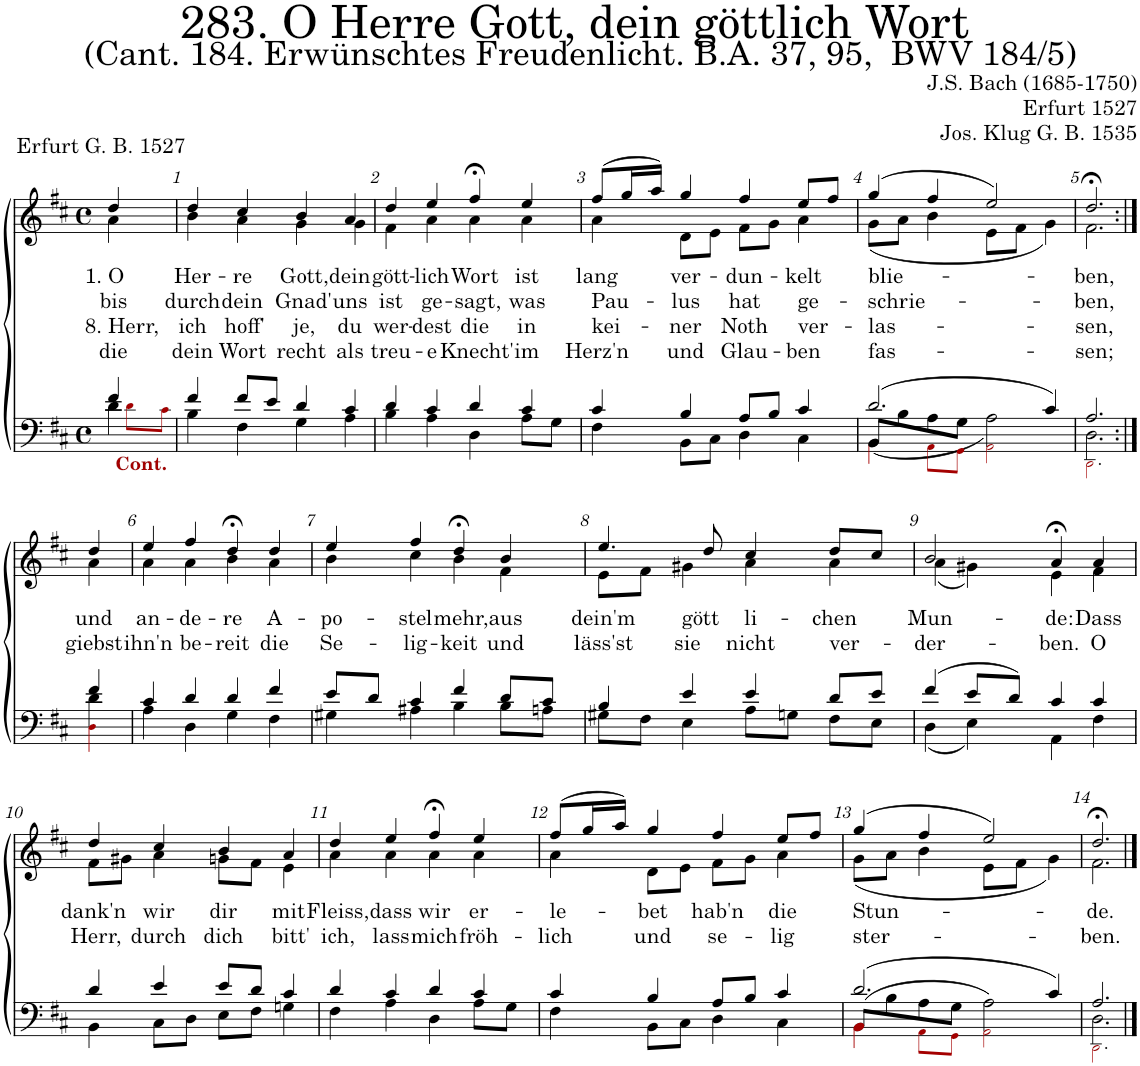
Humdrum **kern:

**kern	**kern	**text	**text	**text	**text
*part2	*part1	*part1	*part1	*part1	*part1
*staff2	*staff1	*staff1	*staff1	*staff1	*staff1
*I"Tenor/Bass	*I"Soprano/Alto	*	*	*	*
*clefF4	*clefG2	*	*	*	*
*k[f#c#]	*k[f#c#]	*	*	*	*
*M4/4	*M4/4	*	*	*	*
*met(c)	*met(c)	*	*	*	*
=	=	=	=	=	=
*^	*	*	*	*	*
*	*^	*	*	*	*	*
!LO:TX:b:B:color=#A40000:t=Cont.	!	!	!	!	!	!	!
!	!	!	!	!LO:LY:b	!LO:LY:b	!LO:LY:b	!LO:LY:b
*	*	*	*^	*	*	*	*
4f#/	4d\	8di\L	4dd/	4a\	1. O	bis	8. Herr,	die
.	.	8c#i\J	.	.	.	.	.	.
=1	=1	=1	=1	=1	=1	=1	=1	=1
!	!	!	!	!	!LO:LY:b	!LO:LY:b	!LO:LY:b	!LO:LY:b
*	*v	*v	*	*	*	*	*	*
4f#/	4B\	4dd;</	4b\	Her-	durch	ich	dein
!	!	!	!	!LO:LY:b	!LO:LY:b	!LO:LY:b	!LO:LY:b
8f#/L	4F#\	4cc#/	4a\	-re	dein	hoff'	Wort
8e/J	.	.	.	.	.	.	.
!	!	!	!	!LO:LY:b	!LO:LY:b	!LO:LY:b	!LO:LY:b
4d/	4G\	4b/	4g\	Gott,	Gnad'	je,	recht
!	!	!	!	!LO:LY:b	!LO:LY:b	!LO:LY:b	!LO:LY:b
4c#/	4A\	4a/	4g\	dein	uns	du	als
=2	=2	=2	=2	=2	=2	=2	=2
!	!	!	!	!LO:LY:b	!LO:LY:b	!LO:LY:b	!LO:LY:b
4d/	4B\	4dd/	4f#\	gött-	ist	wer-	treu-
!	!	!	!	!LO:LY:b	!LO:LY:b	!LO:LY:b	!LO:LY:b
4c#/	4A\	4ee/	4a\	-lich	ge-	-dest	-e
!	!	!	!	!LO:LY:b	!LO:LY:b	!LO:LY:b	!LO:LY:b
4d/	4D\	4ff#;<,/	4a\	Wort	-sagt,	die	Knecht'
!	!	!	!	!LO:LY:b	!LO:LY:b	!LO:LY:b	!LO:LY:b
4c#/	8A\L	4ee/	4a\	ist	was	in	im
.	8G\J	.	.	.	.	.	.
=3	=3	=3	=3	=3	=3	=3	=3
!	!	!	!	!LO:LY:b	!LO:LY:b	!LO:LY:b	!LO:LY:b
4c#/	4F#\	(8ff#/L	4a\	lang	Pau-	kei-	Herz'n
.	.	16gg/L	.	.	.	.	.
.	.	16aa/JJ)	.	.	.	.	.
!	!	!	!	!LO:LY:b	!LO:LY:b	!LO:LY:b	!LO:LY:b
4B/	8BB\L	4gg/	8d\L	ver-	-lus	-ner	und
.	8C#\J	.	8e\J	.	.	.	.
!	!	!	!	!LO:LY:b	!LO:LY:b	!LO:LY:b	!LO:LY:b
8A/L	4D\	4ff#/	8f#\L	-dun-	hat	Noth	Glau-
8B/J	.	.	8g\J	.	.	.	.
!	!	!	!	!LO:LY:b	!LO:LY:b	!LO:LY:b	!LO:LY:b
4c#/	4C#\	8ee/L	4a\	-kelt	ge-	ver-	-ben
.	.	8ff#/J	.	.	.	.	.
=4	=4	=4	=4	=4	=4	=4	=4
*	*^	*	*	*	*	*	*
!	!	!	!	!	!LO:LY:b	!LO:LY:b	!LO:LY:b	!LO:LY:b
(2.d/	(8BB/L	4BB\	(4gg;</	(8g\L	blie-	-schrie-	-las-	fas-
.	8B\	.	.	8a\J	.	.	.	.
.	8A\	8AAi\L	4ff#/	4b\	.	.	.	.
.	8G\J	8GGi\J	.	.	.	.	.	.
.	2A\)	2AAi\	2ee;</)	8e\L	.	.	.	.
.	.	.	.	8f#\J	.	.	.	.
4c#/)	.	.	.	4g\)	.	.	.	.
=5	=5	=5	=5	=5	=5	=5	=5	=5
!	!	!	!	!	!LO:LY:b	!LO:LY:b	!LO:LY:b	!LO:LY:b
2.A/	2.D\	2.DDi\	2.dd;<,/	2.f#\	-ben,	-ben,	-sen,	-sen;
!!LO:LB:g=z	!!
=5X1:|!	=5X1:|!	=5X1:|!	=5X1:|!	=5X1:|!	=5X1:|!	=5X1:|!	=5X1:|!	=5X1:|!
!	!	!	!	!	!LO:LY:b	!LO:LY:b	!	!
4f#/	4d\	4Di\	4dd/	4a\	und	giebst	.	.
=6	=6	=6	=6	=6	=6	=6	=6	=6
!	!	!	!	!	!LO:LY:b	!LO:LY:b	!	!
*	*v	*v	*	*	*	*	*	*
4c#/	4A\	4ee/	4a\	an-	ihn'n	.	.
!	!	!	!	!LO:LY:b	!LO:LY:b	!	!
4d/	4D\	4ff#/	4a\	-de-	be-	.	.
!	!	!	!	!LO:LY:b	!LO:LY:b	!	!
4d/	4G\	4dd;<,/	4b\	-re	-reit	.	.
!	!	!	!	!LO:LY:b	!LO:LY:b	!	!
4f#/	4F#\	4dd/	4a\	A-	die	.	.
=7	=7	=7	=7	=7	=7	=7	=7
!	!	!	!	!LO:LY:b	!LO:LY:b	!	!
8e/L	4G#X\	4ee/	4b\	-po-	Se-	.	.
8d/J	.	.	.	.	.	.	.
!	!	!	!	!LO:LY:b	!LO:LY:b	!	!
4c#/	4A#X\	4ff#/	4cc#\	-stel	-lig-	.	.
!	!	!	!	!LO:LY:b	!LO:LY:b	!	!
4f#/	4B\	4dd;<,/	4b\	mehr,	-keit	.	.
!	!	!	!	!LO:LY:b	!LO:LY:b	!	!
8d/L	8B\L	4b/	4f#\	aus	und	.	.
8c#/J	8An\J	.	.	.	.	.	.
=8	=8	=8	=8	=8	=8	=8	=8
!	!	!	!	!LO:LY:b	!LO:LY:b	!	!
4B/	8G#X\L	4.ee;</	8e\L	dein'm	läss'st	.	.
.	8F#\J	.	8f#\J	.	.	.	.
!	!	!	!	!LO:LY:b	!LO:LY:b	!	!
4e/	4E\	.	4g#X\	gött-	sie	.	.
.	.	8dd/	.	.	.	.	.
!	!	!	!	!LO:LY:b	!LO:LY:b	!	!
4e/	8A\L	4cc#/	4a\	-li-	nicht	.	.
.	8Gn\J	.	.	.	.	.	.
!	!	!	!	!LO:LY:b	!LO:LY:b	!	!
8d/L	8F#\L	8dd/L	4a\	-chen	ver-	.	.
8e/J	8E\J	8cc#/J	.	.	.	.	.
=9	=9	=9	=9	=9	=9	=9	=9
!	!	!	!	!LO:LY:b	!LO:LY:b	!	!
(4f#/	(4D\	2b;</	(4a\	Mun-	-der-	.	.
8e/L	4E\)	.	4g#X\)	.	.	.	.
8d/J)	.	.	.	.	.	.	.
!	!	!	!	!LO:LY:b	!LO:LY:b	!	!
4c#/	4AA\	4a;<,/	4e\	-de:	-ben.	.	.
!	!	!	!	!LO:LY:b	!LO:LY:b	!	!
4c#/	4F#\	4a/	4f#\	Dass	O	.	.
!!LO:LB:g=z	!!
=10	=10	=10	=10	=10	=10	=10	=10
!	!	!	!	!LO:LY:b	!LO:LY:b	!	!
4d/	4BB\	4dd/	8f#\L	dank'n	Herr,	.	.
.	.	.	8g#X\J	.	.	.	.
!	!	!	!	!LO:LY:b	!LO:LY:b	!	!
4e/	8C#\L	4cc#/	4a\	wir	durch	.	.
.	8D\J	.	.	.	.	.	.
!	!	!	!	!LO:LY:b	!LO:LY:b	!	!
8e/L	8E\L	4b/	8gn\L	dir	dich	.	.
8d/J	8F#\J	.	8f#\J	.	.	.	.
!	!	!	!	!LO:LY:b	!LO:LY:b	!	!
4c#/	4Gn\	4a/	4e\	mit	bitt'	.	.
=11	=11	=11	=11	=11	=11	=11	=11
!	!	!	!	!LO:LY:b	!LO:LY:b	!	!
4d/	4F#\	4dd/	4a\	Fleiss,	ich,	.	.
!	!	!	!	!LO:LY:b	!LO:LY:b	!	!
4c#/	4A\	4ee/	4a\	dass	lass	.	.
!	!	!	!	!LO:LY:b	!LO:LY:b	!	!
4d/	4D\	4ff#;<,/	4a\	wir	mich	.	.
!	!	!	!	!LO:LY:b	!LO:LY:b	!	!
4c#/	8A\L	4ee/	4a\	er-	fröh-	.	.
.	8G\J	.	.	.	.	.	.
=12	=12	=12	=12	=12	=12	=12	=12
!	!	!	!	!LO:LY:b	!LO:LY:b	!	!
4c#/	4F#\	(8ff#/L	4a\	-le-	-lich	.	.
.	.	16gg/L	.	.	.	.	.
.	.	16aa/JJ)	.	.	.	.	.
!	!	!	!	!LO:LY:b	!LO:LY:b	!	!
4B/	8BB\L	4gg/	8d\L	-bet	und	.	.
.	8C#\J	.	8e\J	.	.	.	.
!	!	!	!	!LO:LY:b	!LO:LY:b	!	!
8A/L	4D\	4ff#/	8f#\L	hab'n	se-	.	.
8B/J	.	.	8g\J	.	.	.	.
!	!	!	!	!LO:LY:b	!LO:LY:b	!	!
4c#/	4C#\	8ee/L	4a\	die	-lig	.	.
.	.	8ff#/J	.	.	.	.	.
=13	=13	=13	=13	=13	=13	=13	=13
*	*^	*	*	*	*	*	*
!	!	!	!	!	!LO:LY:b	!LO:LY:b	!	!
(2.d/	(>8BB/L	4BBi\	(4gg/	(8g\L	Stun-	ster-	.	.
.	8B\	.	.	8a\J	.	.	.	.
.	8A\	8AAi\L	4ff#/	4b\	.	.	.	.
.	8G\J	8GGi\J	.	.	.	.	.	.
.	2A\)	2AAi\	2ee/)	8e\L	.	.	.	.
.	.	.	.	8f#\J	.	.	.	.
4c#/)	.	.	.	4g\)	.	.	.	.
=14	=14	=14	=14	=14	=14	=14	=14	=14
!	!	!	!	!	!LO:LY:b	!LO:LY:b	!	!
2.A/	2.D\	2.DDi\	2.dd;</	2.f#\	-de.	-ben.	.	.
*v	*v	*v	*	*	*	*	*	*
*	*v	*v	*	*	*	*
==	==	==	==	==	==
*-	*-	*-	*-	*-	*-
